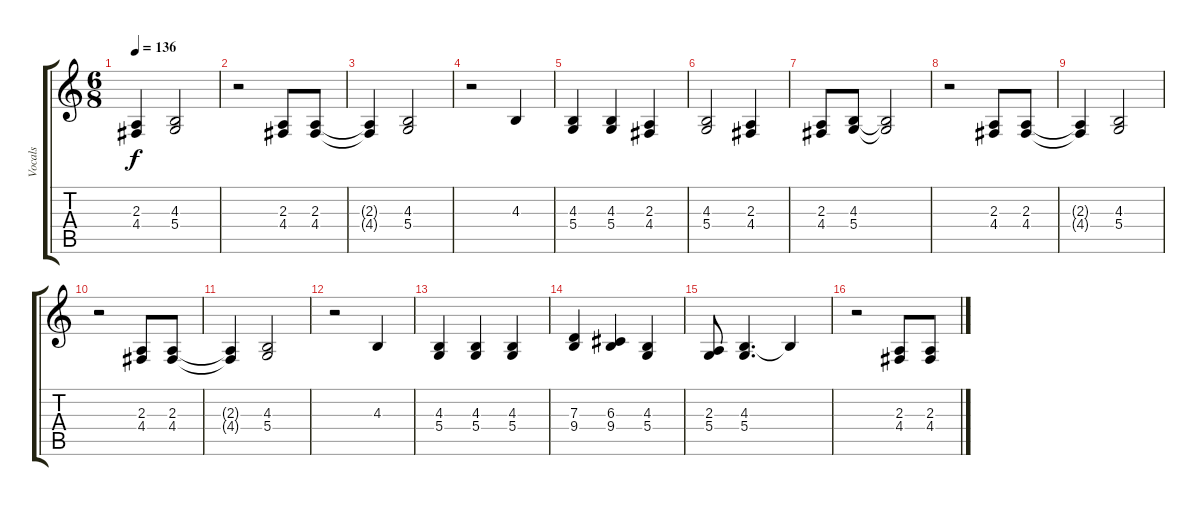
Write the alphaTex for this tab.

\track ("Vocals" "Vocals") {instrument oboe}
\staff {score tabs}
\tuning (E4 B3 G3 D3 A2 E2) {hide}
\ts (6 8)
\tempo 136
\clef g2
\ks c
(2.3{t} 4.4{t}).4{dy f} (4.3 5.4).2 |
r.2 (2.3 4.4).8 (2.3 4.4).8 |
(2.3{t} 4.4{t}).4 (4.3 5.4).2 |
r.2 4.3.4 |
(4.3 5.4).4 (4.3 5.4).4 (2.3 4.4).4 |
(4.3 5.4).2 (2.3 4.4).4 |
(2.3 4.4).8 (4.3 5.4).8 (4.3{t} 5.4{t}).2 |
r.2 (2.3 4.4).8 (2.3 4.4).8 |
(2.3{t} 4.4{t}).4 (4.3 5.4).2 |
r.2 (2.3 4.4).8 (2.3 4.4).8 |
(2.3{t} 4.4{t}).4 (4.3 5.4).2 |
r.2 4.3.4 |
(4.3 5.4).4 (4.3 5.4).4 (4.3 5.4).4 |
(7.3 9.4).4 (6.3 9.4).4 (4.3 5.4).4 |
(2.3 5.4).8 (4.3 5.4).4{d} 4.3{t}.4 |
r.2 (2.3 4.4).8 (2.3 4.4).8
